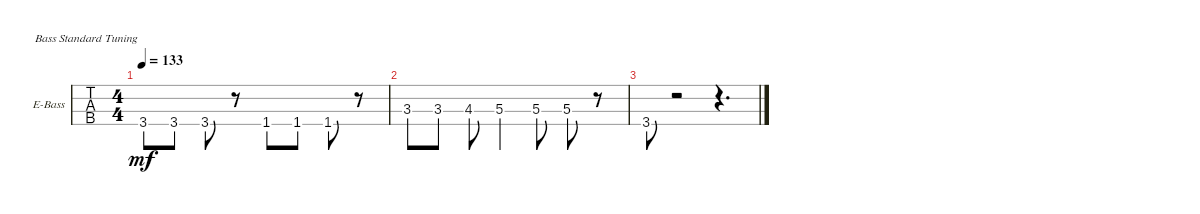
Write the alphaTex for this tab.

\defaultSystemsLayout 4
\bracketExtendMode groupsimilarinstruments
\firstSystemTrackNameOrientation horizontal
\otherSystemsTrackNameOrientation horizontal
\chordDiagramsInScore
\track ("Bass" "E-Bass") {instrument electricbassfinger}
\staff {tabs}
\tuning (G2 D2 A1 E1)
\ts (4 4)
\tempo 133
\clef f4
\ks c
3.4.8{dy mf} 3.4.8 3.4.8 r.8 1.4.8 1.4.8 1.4.8 r.8 |
3.3.8 3.3.8 4.3.8 5.3.4 5.3.8 5.3.8 r.8 |
3.4.8 r.2 r.4{d}
